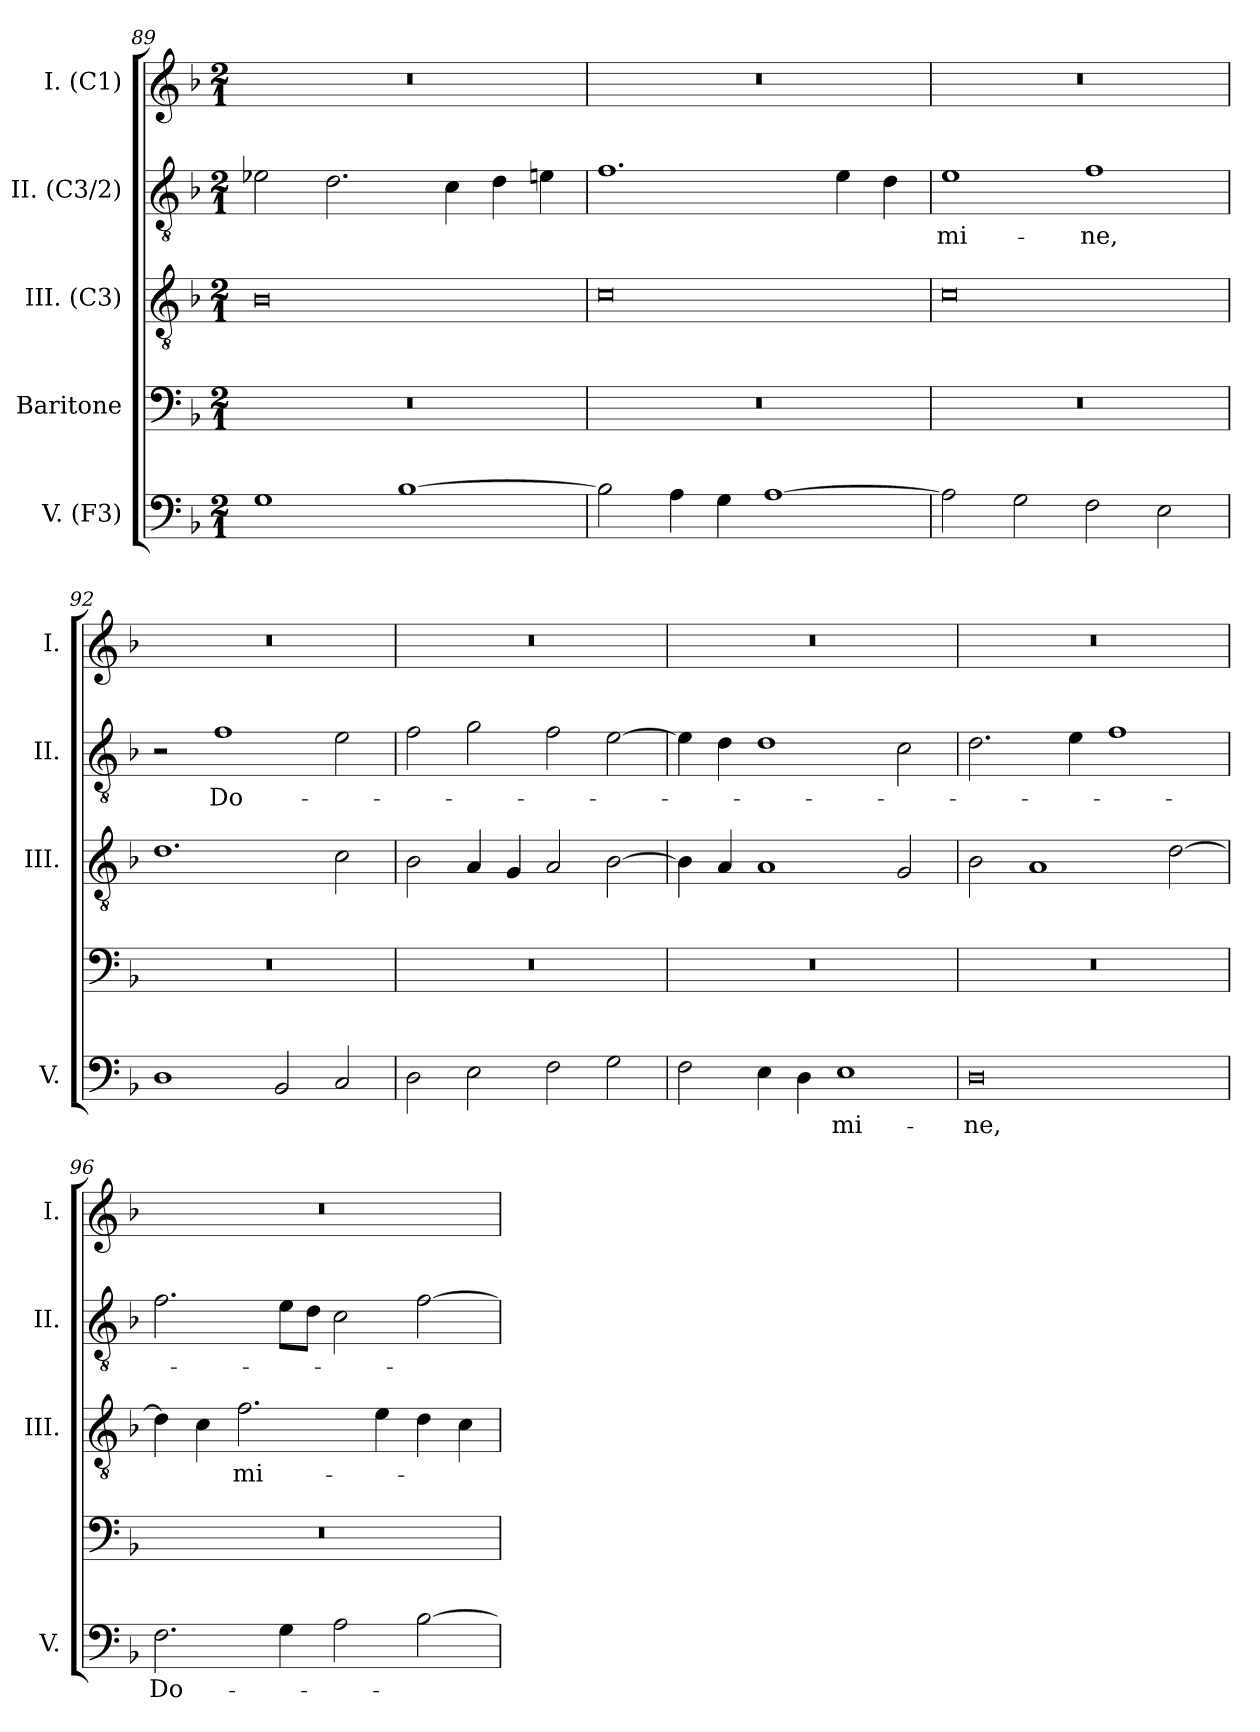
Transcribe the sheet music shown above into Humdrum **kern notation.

**kern	**text	**kern	**kern	**text	**kern	**text	**kern
*part5	*part5	*part4	*part3	*part3	*part2	*part2	*part1
*staff5	*staff5	*staff4	*staff3	*staff3	*staff2	*staff2	*staff1
*I"V. (F3)	*	*I"Baritone	*I"III. (C3)	*	*I"II. (C3/2)	*	*I"I. (C1)
*I'V.	*	*	*I'III.	*	*I'II.	*	*I'I.
*clefF4	*	*clefF4	*clefGv2	*	*clefGv2	*	*clefG2
*	*	*	*ITrd7c12	*	*ITrd7c12	*	*
*k[b-]	*	*k[b-]	*k[b-]	*	*k[b-]	*	*k[b-]
*F:	*	*F:	*F:	*	*F:	*	*F:
*M2/1	*	*M2/1	*M2/1	*	*M2/1	*	*M2/1
=89	=89	=89	=89	=89	=89	=89	=89
!	!	!LO:N:vis=1	!	!	!	!	!LO:N:vis=1
1Gi	.	0r	0BB-i	.	2E-i\	.	0r
.	.	.	.	.	2.Di\	.	.
[1B-i	.	.	.	.	.	.	.
.	.	.	.	.	4Ci\	.	.
.	.	.	.	.	4Di\	.	.
.	.	.	.	.	4Ei\	.	.
=90	=90	=90	=90	=90	=90	=90	=90
!	!	!LO:N:vis=1	!	!	!	!	!LO:N:vis=1
2B-i\]	.	0r	0Ci	.	1.Fi	.	0r
4Ai\	.	.	.	.	.	.	.
4Gi\	.	.	.	.	.	.	.
[1Ai	.	.	.	.	.	.	.
.	.	.	.	.	4Ei\	.	.
.	.	.	.	.	4Di\	.	.
=91	=91	=91	=91	=91	=91	=91	=91
!	!	!LO:N:vis=1	!	!	!	!	!
!	!	!	!	!	!	!LO:LY:b:color=#000000	!LO:N:vis=1
2Ai\]	.	0r	0Ci	.	1Ei	-mi-	0r
2Gi\	.	.	.	.	.	.	.
!	!	!	!	!	!	!LO:LY:b:color=#000000	!
2Fi\	.	.	.	.	1Fi	-ne,	.
2Ei\	.	.	.	.	.	.	.
!!LO:LB:g=z
=92	=92	=92	=92	=92	=92	=92	=92
!	!	!LO:N:vis=1	!	!	!	!	!LO:N:vis=1
1Di	.	0r	1.Di	.	2r	.	0r
!	!	!	!	!	!	!LO:LY:b:color=#000000	!
.	.	.	.	.	1Fi	Do-	.
2BB-i/	.	.	.	.	.	.	.
2Ci/	.	.	2Ci\	.	2Ei\	.	.
=93	=93	=93	=93	=93	=93	=93	=93
!	!	!LO:N:vis=1	!	!	!	!	!LO:N:vis=1
2Di\	.	0r	2BB-i\	.	2Fi\	.	0r
2Ei\	.	.	4AAi/	.	2Gi\	.	.
.	.	.	4GGi/	.	.	.	.
2Fi\	.	.	2AAi/	.	2Fi\	.	.
2Gi\	.	.	[2BB-i\	.	[2Ei\	.	.
=94	=94	=94	=94	=94	=94	=94	=94
!	!	!LO:N:vis=1	!	!	!	!	!LO:N:vis=1
2Fi\	.	0r	4BB-i\]	.	4Ei\]	.	0r
.	.	.	4AAi/	.	4Di\	.	.
4Ei\	.	.	1AAi	.	1Di	.	.
4Di\	.	.	.	.	.	.	.
!	!LO:LY:b:color=#000000	!	!	!	!	!	!
1Ei	-mi-	.	.	.	.	.	.
.	.	.	2GGi/	.	2Ci\	.	.
=95	=95	=95	=95	=95	=95	=95	=95
!	!LO:LY:b:color=#000000	!LO:N:vis=1	!	!	!	!	!LO:N:vis=1
0Di	-ne,	0r	2BB-i\	.	2.Di\	.	0r
.	.	.	1AAi	.	.	.	.
.	.	.	.	.	4Ei\	.	.
.	.	.	.	.	1Fi	.	.
.	.	.	[2Di\	.	.	.	.
=96	=96	=96	=96	=96	=96	=96	=96
!	!LO:LY:b:color=#000000	!LO:N:vis=1	!	!	!	!	!LO:N:vis=1
2.Fi\	Do-	0r	4Di\]	.	2.Fi\	.	0r
.	.	.	4Ci\	.	.	.	.
!	!	!	!	!LO:LY:b:color=#000000	!	!	!
.	.	.	2.Fi\	-mi-	.	.	.
4Gi\	.	.	.	.	8Ei\L	.	.
.	.	.	.	.	8Di\J	.	.
2Ai\	.	.	.	.	2Ci\	.	.
.	.	.	4Ei\	.	.	.	.
[2B-i\	.	.	4Di\	.	[2Fi\	.	.
.	.	.	4Ci\	.	.	.	.
=	=	=	=	=	=	=	=
*-	*-	*-	*-	*-	*-	*-	*-
